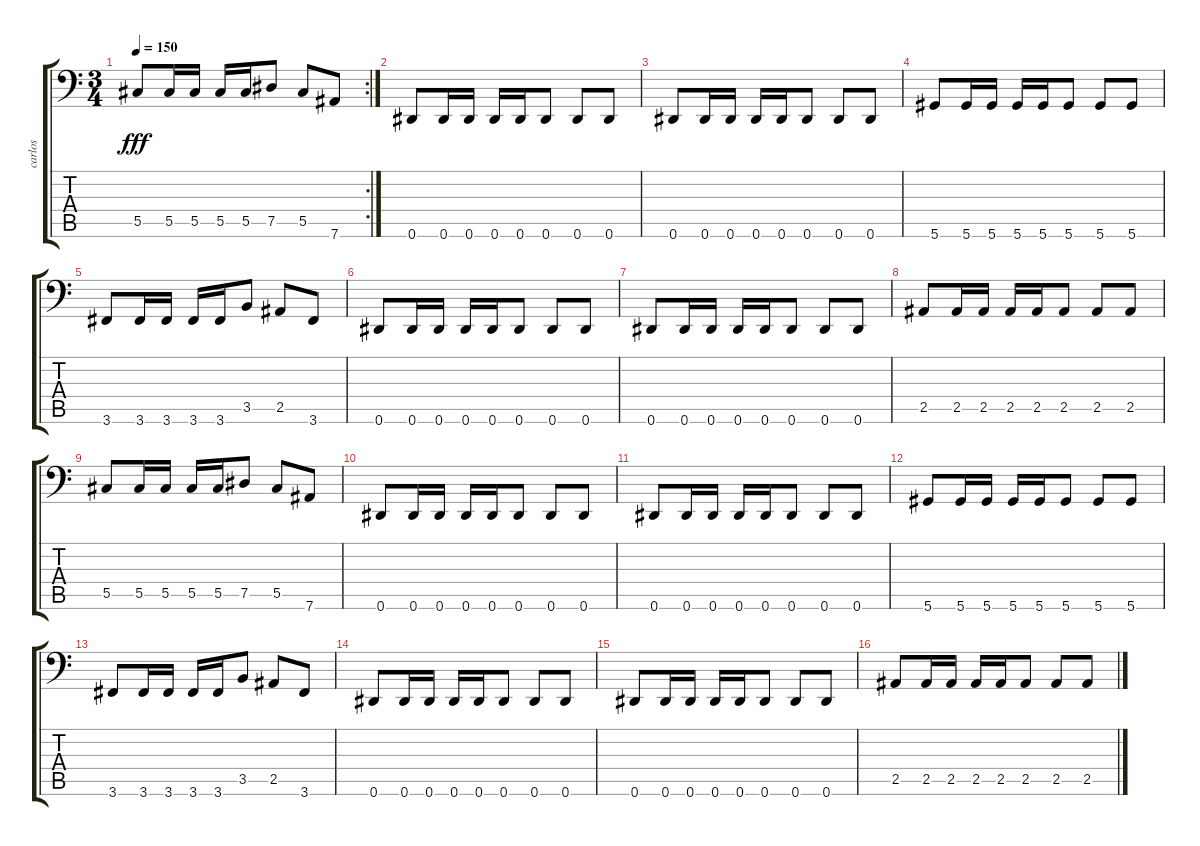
\track ("carlos" "carlos") {instrument electricbassfinger}
\staff {score tabs}
\tuning (Eb3 Bb2 Gb2 Db2 Ab1 Eb1) {hide}
\rc 2
\ts (3 4)
\tempo 150
\clef f4
\ks c
5.5.8{dy fff} 5.5.16 5.5.16 5.5.16 5.5.16 7.5.8 5.5.8 7.6.8 |
0.6.8 0.6.16 0.6.16 0.6.16 0.6.16 0.6.8 0.6.8 0.6.8 |
0.6.8 0.6.16 0.6.16 0.6.16 0.6.16 0.6.8 0.6.8 0.6.8 |
5.6.8 5.6.16 5.6.16 5.6.16 5.6.16 5.6.8 5.6.8 5.6.8 |
3.6.8 3.6.16 3.6.16 3.6.16 3.6.16 3.5.8 2.5.8 3.6.8 |
0.6.8 0.6.16 0.6.16 0.6.16 0.6.16 0.6.8 0.6.8 0.6.8 |
0.6.8 0.6.16 0.6.16 0.6.16 0.6.16 0.6.8 0.6.8 0.6.8 |
2.5.8 2.5.16 2.5.16 2.5.16 2.5.16 2.5.8 2.5.8 2.5.8 |
5.5.8 5.5.16 5.5.16 5.5.16 5.5.16 7.5.8 5.5.8 7.6.8 |
0.6.8 0.6.16 0.6.16 0.6.16 0.6.16 0.6.8 0.6.8 0.6.8 |
0.6.8 0.6.16 0.6.16 0.6.16 0.6.16 0.6.8 0.6.8 0.6.8 |
5.6.8 5.6.16 5.6.16 5.6.16 5.6.16 5.6.8 5.6.8 5.6.8 |
3.6.8 3.6.16 3.6.16 3.6.16 3.6.16 3.5.8 2.5.8 3.6.8 |
0.6.8 0.6.16 0.6.16 0.6.16 0.6.16 0.6.8 0.6.8 0.6.8 |
0.6.8 0.6.16 0.6.16 0.6.16 0.6.16 0.6.8 0.6.8 0.6.8 |
2.5.8 2.5.16 2.5.16 2.5.16 2.5.16 2.5.8 2.5.8 2.5.8
